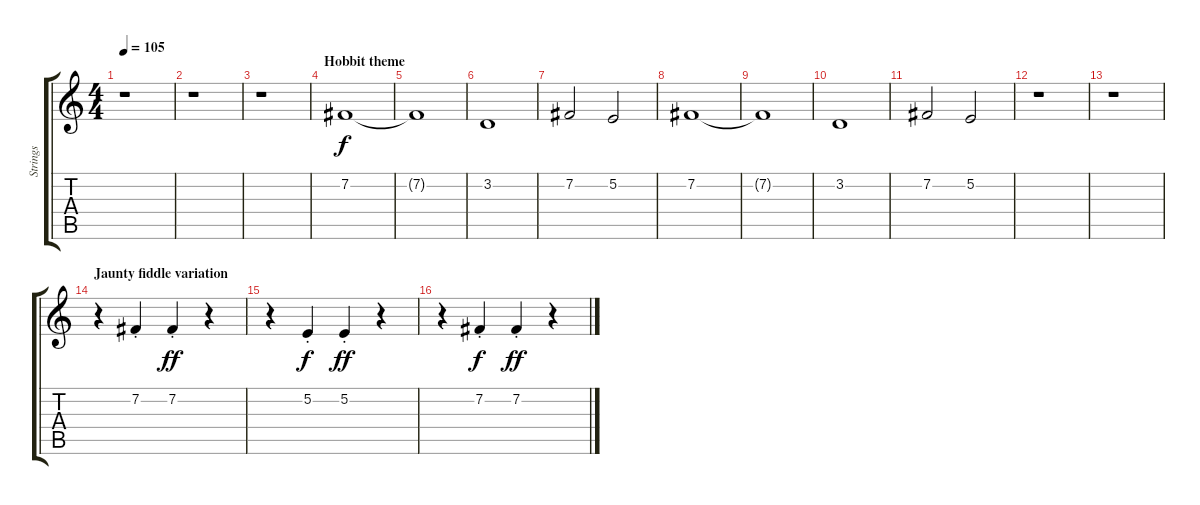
\track ("Strings" "Strings") {instrument stringensemble1}
\staff {score tabs}
\tuning (E4 B3 G3 D3 A2 E2) {hide}
\ts (4 4)
\tempo 105
\clef g2
\ks c
r.1{dy f instrument stringensemble1} |
r.1{instrument stringensemble2} |
r.1 |
\section ("" "Hobbit theme")
7.2.1 |
7.2{t}.1 |
3.2.1 |
7.2.2 5.2.2 |
7.2.1 |
7.2{t}.1 |
3.2.1 |
7.2.2 5.2.2 |
r.1 |
r.1 |
\section ("" "Jaunty fiddle variation")
r.4{instrument stringensemble1} 7.2{st}.4 7.2{st}.4{dy ff} r.4 |
r.4{instrument stringensemble1} 5.2{st}.4{dy f} 5.2{st}.4{dy ff} r.4 |
r.4{instrument stringensemble1} 7.2{st}.4{dy f} 7.2{st}.4{dy ff} r.4
